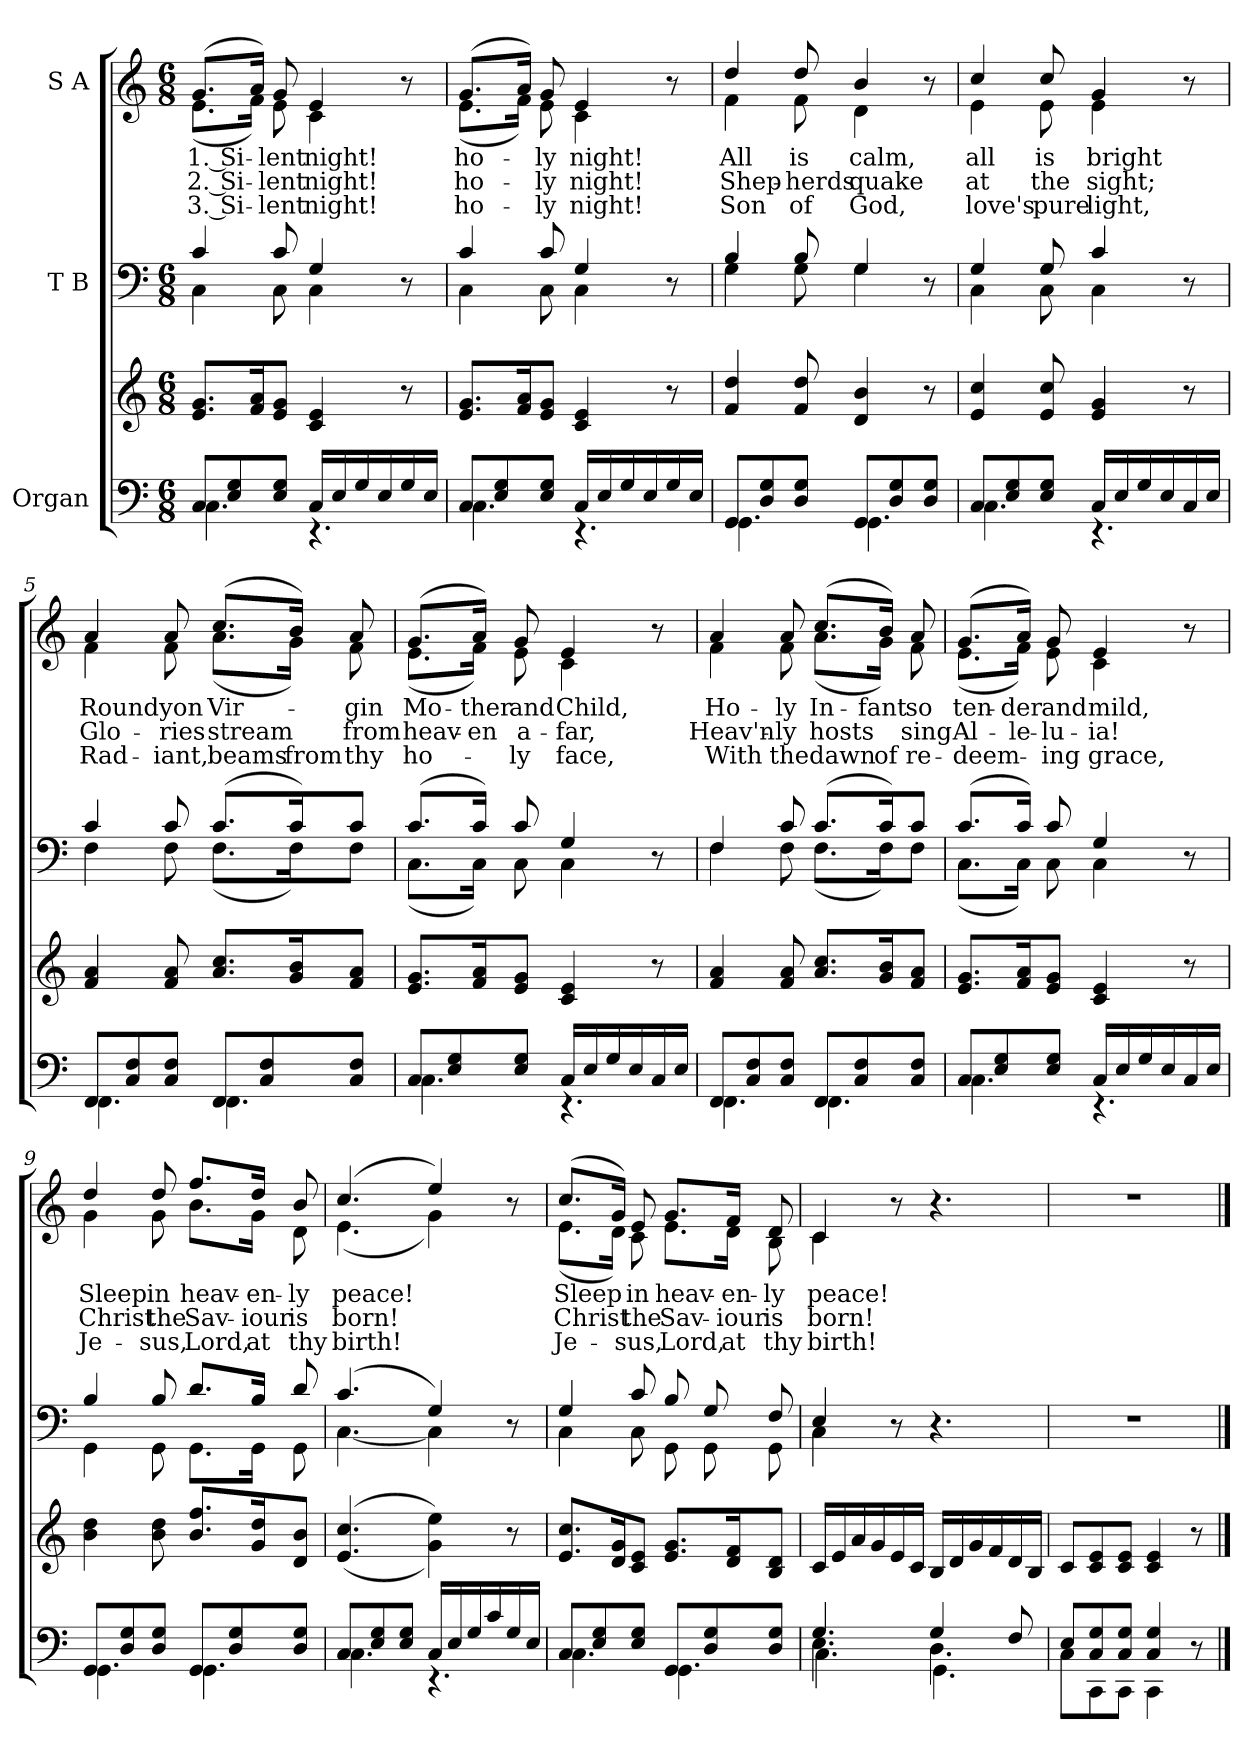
**kern	**kern	**kern	**kern	**text	**text	**text
*part3	*part3	*part2	*part1	*part1	*part1	*part1
*staff4	*staff3	*staff2	*staff1	*staff1	*staff1	*staff1
*I"Organ	*	*I"T B	*I"S A	*	*	*
*clefF4	*clefG2	*clefF4	*clefG2	*	*	*
*k[]	*k[]	*k[]	*k[]	*	*	*
*M6/8	*M6/8	*M6/8	*M6/8	*	*	*
*MM45	*MM45	*MM45	*MM45	*	*	*
=1	=1	=1	=1	=1	=1	=1
*^	*	*^	*^	*	*	*
!	!	!	!	!	!	!	!LO:LY:b	!LO:LY:b	!LO:LY:b
8C/L	4.C\	8.e/ 8.g/L	4c/	4C\	(>8.g/L	(<8.e\L	1. Si-	2. Si-	3. Si-
8E/ 8G/	.	.	.	.	.	.	.	.	.
.	.	16f/ 16a/K	.	.	16a/Jk)	16f\Jk)	.	.	.
!	!	!	!	!	!	!	!LO:LY:b	!LO:LY:b	!LO:LY:b
8E/ 8G/J	.	8e/ 8g/J	8c/	8C\	8g/	8e\	-lent	-lent	-lent
!	!	!	!	!	!	!	!LO:LY:b	!LO:LY:b	!LO:LY:b
16C/LL	4.r	4c/ 4e/	4G/	4C\	4e/	4c\	night!	night!	night!
16E/	.	.	.	.	.	.	.	.	.
16G/	.	.	.	.	.	.	.	.	.
16E/	.	.	.	.	.	.	.	.	.
16G/	.	8r	8r	8ryy	8r	8ryy	.	.	.
16E/JJ	.	.	.	.	.	.	.	.	.
=2	=2	=2	=2	=2	=2	=2	=2	=2	=2
!	!	!	!	!	!	!	!LO:LY:b	!LO:LY:b	!LO:LY:b
8C/L	4.C\	8.e/ 8.g/L	4c/	4C\	(>8.g/L	(<8.e\L	ho-	ho-	ho-
8E/ 8G/	.	.	.	.	.	.	.	.	.
.	.	16f/ 16a/K	.	.	16a/Jk)	16f\Jk)	.	.	.
!	!	!	!	!	!	!	!LO:LY:b	!LO:LY:b	!LO:LY:b
8E/ 8G/J	.	8e/ 8g/J	8c/	8C\	8g/	8e\	-ly	-ly	-ly
!	!	!	!	!	!	!	!LO:LY:b	!LO:LY:b	!LO:LY:b
16C/LL	4.r	4c/ 4e/	4G/	4C\	4e/	4c\	night!	night!	night!
16E/	.	.	.	.	.	.	.	.	.
16G/	.	.	.	.	.	.	.	.	.
16E/	.	.	.	.	.	.	.	.	.
16G/	.	8r	8r	8ryy	8r	8ryy	.	.	.
16E/JJ	.	.	.	.	.	.	.	.	.
=3	=3	=3	=3	=3	=3	=3	=3	=3	=3
!	!	!	!	!	!	!	!LO:LY:b	!LO:LY:b	!LO:LY:b
8GG/L	4.GG\	4f/ 4dd/	4B/	4G\	4dd/	4f\	All	Shep-	Son
8D/ 8G/	.	.	.	.	.	.	.	.	.
!	!	!	!	!	!	!	!LO:LY:b	!LO:LY:b	!LO:LY:b
8D/ 8G/J	.	8f/ 8dd/	8B/	8G\	8dd/	8f\	is	-herds	of
!	!	!	!	!	!	!	!LO:LY:b	!LO:LY:b	!LO:LY:b
8GG/L	4.GG\	4d/ 4b/	4G/	4G\	4b/	4d\	calm,	quake	God,
8D/ 8G/	.	.	.	.	.	.	.	.	.
8D/ 8G/J	.	8r	8r	8ryy	8r	8ryy	.	.	.
!!LO:LB:g=z	!!
=4	=4	=4	=4	=4	=4	=4	=4	=4	=4
!	!	!	!	!	!	!	!LO:LY:b	!LO:LY:b	!LO:LY:b
8C/L	4.C\	4e/ 4cc/	4G/	4C\	4cc/	4e\	all	at	love's
8E/ 8G/	.	.	.	.	.	.	.	.	.
!	!	!	!	!	!	!	!LO:LY:b	!LO:LY:b	!LO:LY:b
8E/ 8G/J	.	8e/ 8cc/	8G/	8C\	8cc/	8e\	is	the	pure
!	!	!	!	!	!	!	!LO:LY:b	!LO:LY:b	!LO:LY:b
16C/LL	4.r	4e/ 4g/	4c/	4C\	4g/	4e\	bright	sight;	light,
16E/	.	.	.	.	.	.	.	.	.
16G/	.	.	.	.	.	.	.	.	.
16E/	.	.	.	.	.	.	.	.	.
16C/	.	8r	8r	8ryy	8r	8ryy	.	.	.
16E/JJ	.	.	.	.	.	.	.	.	.
=5	=5	=5	=5	=5	=5	=5	=5	=5	=5
!	!	!	!	!	!	!	!LO:LY:b	!LO:LY:b	!LO:LY:b
8FF/L	4.FF\	4f/ 4a/	4c/	4F\	4a/	4f\	Round	Glo-	Rad-
8C/ 8F/	.	.	.	.	.	.	.	.	.
!	!	!	!	!	!	!	!LO:LY:b	!LO:LY:b	!LO:LY:b
8C/ 8F/J	.	8f/ 8a/	8c/	8F\	8a/	8f\	yon	-ries	-iant,
!	!	!	!	!	!	!	!LO:LY:b	!LO:LY:b	!LO:LY:b
8FF/L	4.FF\	8.a/ 8.cc/L	(>8.c/L	(<8.F\L	(>8.cc/L	(<8.a\L	Vir-	stream	beams
8C/ 8F/	.	.	.	.	.	.	.	.	.
!	!	!	!	!	!	!	!	!	!LO:LY:b
.	.	16g/ 16b/K	16c/K)	16F\K)	16b/Jk)	16g\Jk)	.	.	from
!	!	!	!	!	!	!	!LO:LY:b	!LO:LY:b	!LO:LY:b
8C/ 8F/J	.	8f/ 8a/J	8c/J	8F\J	8a/	8f\	-gin	from	thy
=6	=6	=6	=6	=6	=6	=6	=6	=6	=6
!	!	!	!	!	!	!	!LO:LY:b	!LO:LY:b	!LO:LY:b
8C/L	4.C\	8.e/ 8.g/L	(>8.c/L	(<8.C\L	(>8.g/L	(<8.e\L	Mo-	heav-	ho-
8E/ 8G/	.	.	.	.	.	.	.	.	.
!	!	!	!	!	!	!	!LO:LY:b	!LO:LY:b	!
.	.	16f/ 16a/K	16c/Jk)	16C\Jk)	16a/Jk)	16f\Jk)	-ther	-en	.
!	!	!	!	!	!	!	!LO:LY:b	!LO:LY:b	!LO:LY:b
8E/ 8G/J	.	8e/ 8g/J	8c/	8C\	8g/	8e\	and	a-	-ly
!	!	!	!	!	!	!	!LO:LY:b	!LO:LY:b	!LO:LY:b
16C/LL	4.r	4c/ 4e/	4G/	4C\	4e/	4c\	Child,	-far,	face,
16E/	.	.	.	.	.	.	.	.	.
16G/	.	.	.	.	.	.	.	.	.
16E/	.	.	.	.	.	.	.	.	.
16C/	.	8r	8r	8ryy	8r	8ryy	.	.	.
16E/JJ	.	.	.	.	.	.	.	.	.
!!LO:PB:g=z	!!
=7	=7	=7	=7	=7	=7	=7	=7	=7	=7
!	!	!	!	!	!	!	!LO:LY:b	!LO:LY:b	!LO:LY:b
8FF/L	4.FF\	4f/ 4a/	4F/	4F\	4a/	4f\	Ho-	Heav'n-	With
8C/ 8F/	.	.	.	.	.	.	.	.	.
!	!	!	!	!	!	!	!LO:LY:b	!LO:LY:b	!LO:LY:b
8C/ 8F/J	.	8f/ 8a/	8c/	8F\	8a/	8f\	-ly	-ly	the
!	!	!	!	!	!	!	!LO:LY:b	!LO:LY:b	!LO:LY:b
8FF/L	4.FF\	8.a/ 8.cc/L	(>8.c/L	(<8.F\L	(>8.cc/L	(<8.a\L	In-	hosts	dawn
8C/ 8F/	.	.	.	.	.	.	.	.	.
!	!	!	!	!	!	!	!LO:LY:b	!	!LO:LY:b
.	.	16g/ 16b/K	16c/K)	16F\K)	16b/Jk)	16g\Jk)	-fant	.	of
!	!	!	!	!	!	!	!LO:LY:b	!LO:LY:b	!LO:LY:b
8C/ 8F/J	.	8f/ 8a/J	8c/J	8F\J	8a/	8f\	so	sing	re-
=8	=8	=8	=8	=8	=8	=8	=8	=8	=8
!	!	!	!	!	!	!	!LO:LY:b	!LO:LY:b	!LO:LY:b
8C/L	4.C\	8.e/ 8.g/L	(>8.c/L	(<8.C\L	(>8.g/L	(<8.e\L	ten-	Al-	-deem-
8E/ 8G/	.	.	.	.	.	.	.	.	.
!	!	!	!	!	!	!	!LO:LY:b	!LO:LY:b	!
.	.	16f/ 16a/K	16c/Jk)	16C\Jk)	16a/Jk)	16f\Jk)	-der	-le-	.
!	!	!	!	!	!	!	!LO:LY:b	!LO:LY:b	!LO:LY:b
8E/ 8G/J	.	8e/ 8g/J	8c/	8C\	8g/	8e\	and	-lu-	-ing
!	!	!	!	!	!	!	!LO:LY:b	!LO:LY:b	!LO:LY:b
16C/LL	4.r	4c/ 4e/	4G/	4C\	4e/	4c\	mild,	-ia!	grace,
16E/	.	.	.	.	.	.	.	.	.
16G/	.	.	.	.	.	.	.	.	.
16E/	.	.	.	.	.	.	.	.	.
16C/	.	8r	8r	8ryy	8r	8ryy	.	.	.
16E/JJ	.	.	.	.	.	.	.	.	.
=9	=9	=9	=9	=9	=9	=9	=9	=9	=9
!	!	!	!	!	!	!	!LO:LY:b	!LO:LY:b	!LO:LY:b
8GG/L	4.GG\	4b\ 4dd\	4B/	4GG\	4dd/	4g\	Sleep	Christ	Je-
8D/ 8G/	.	.	.	.	.	.	.	.	.
!	!	!	!	!	!	!	!LO:LY:b	!LO:LY:b	!LO:LY:b
8D/ 8G/J	.	8b\ 8dd\	8B/	8GG\	8dd/	8g\	in	the	-sus,
!	!	!	!	!	!	!	!LO:LY:b	!LO:LY:b	!LO:LY:b
8GG/L	4.GG\	8.b/ 8.ff/L	8.d/L	8.GG\L	8.ff/L	8.b\L	heav-	Sav-	Lord,
8D/ 8G/	.	.	.	.	.	.	.	.	.
!	!	!	!	!	!	!	!LO:LY:b	!LO:LY:b	!LO:LY:b
.	.	16g/ 16dd/K	16B/Jk	16GG\Jk	16dd/Jk	16g\Jk	-en-	-iour	at
!	!	!	!	!	!	!	!LO:LY:b	!LO:LY:b	!LO:LY:b
8D/ 8G/J	.	8d/ 8b/J	8d/	8GG\	8b/	8d\	-ly	is	thy
!!LO:LB:g=z	!!
=10	=10	=10	=10	=10	=10	=10	=10	=10	=10
!	!	!	!	!	!	!	!LO:LY:b	!LO:LY:b	!LO:LY:b
8C/L	4.C\	(>(>4.e/ 4.cc/	(>4.c/	[4.C\	(>4.cc/	(<4.e\	peace!	born!	birth!
8E/ 8G/	.	.	.	.	.	.	.	.	.
8E/ 8G/J	.	.	.	.	.	.	.	.	.
16C/LL	4.r	4g\ 4ee\))	4G/)	4C\]	4ee/)	4g\)	.	.	.
16E/	.	.	.	.	.	.	.	.	.
16G/	.	.	.	.	.	.	.	.	.
16c/	.	.	.	.	.	.	.	.	.
16G/	.	8r	8r	8ryy	8r	8ryy	.	.	.
16E/JJ	.	.	.	.	.	.	.	.	.
=11	=11	=11	=11	=11	=11	=11	=11	=11	=11
!	!	!	!	!	!	!	!LO:LY:b	!LO:LY:b	!LO:LY:b
8C/L	4.C\	8.e/ 8.cc/L	4G/	4C\	(>8.cc/L	(<8.e\L	Sleep	Christ	Je-
8E/ 8G/	.	.	.	.	.	.	.	.	.
.	.	16d/ 16g/K	.	.	16g/Jk)	16d\Jk)	.	.	.
!	!	!	!	!	!	!	!LO:LY:b	!LO:LY:b	!LO:LY:b
8E/ 8G/J	.	8c/ 8e/J	8c/	8C\	8e/	8c\	in	the	-sus,
!	!	!	!	!	!	!	!LO:LY:b	!LO:LY:b	!LO:LY:b
8GG/L	4.GG\	8.e/ 8.g/L	8B/	8GG\	8.g/L	8.e\L	heav-	Sav-	Lord,
8D/ 8G/	.	.	8G/	8GG\	.	.	.	.	.
!	!	!	!	!	!	!	!LO:LY:b	!LO:LY:b	!LO:LY:b
.	.	16d/ 16f/K	.	.	16f/Jk	16d\Jk	-en-	-iour	at
!	!	!	!	!	!	!	!LO:LY:b	!LO:LY:b	!LO:LY:b
8D/ 8G/J	.	8B/ 8d/J	8F/	8GG\	8d/	8B\	-ly	is	thy
=12	=12	=12	=12	=12	=12	=12	=12	=12	=12
*	*^	*	*	*	*	*	*	*	*
!	!	!	!	!	!	!	!	!LO:LY:b	!LO:LY:b	!LO:LY:b
4.G/	4.E\	4.C\	16c/LL	4E/	4C\	4c/	4c\	peace!	born!	birth!
.	.	.	16e/	.	.	.	.	.	.	.
.	.	.	16a/	.	.	.	.	.	.	.
.	.	.	16g/	.	.	.	.	.	.	.
.	.	.	16e/	8r	8ryy	8r	8ryy	.	.	.
.	.	.	16c/JJ	.	.	.	.	.	.	.
4G/	4.D\	4.GG\	16B/LL	4.r	4ryy	4.r	4ryy	.	.	.
.	.	.	16d/	.	.	.	.	.	.	.
.	.	.	16g/	.	.	.	.	.	.	.
.	.	.	16f/	.	.	.	.	.	.	.
8F/	.	.	16d/	.	8ryy	.	8ryy	.	.	.
.	.	.	16B/JJ	.	.	.	.	.	.	.
*	*	*	*	*v	*v	*	*	*	*	*
*	*v	*v	*	*	*v	*v	*	*	*
=13	=13	=13	=13	=13	=13	=13	=13
8E/L	8C\L	8c/L	2.r	2.r	.	.	.
8C/ 8G/	8CC\	8c/ 8e/	.	.	.	.	.
8C/ 8G/J	8CC\J	8c/ 8e/J	.	.	.	.	.
4C/ 4G/	4CC\	4c/ 4e/	.	.	.	.	.
8r	8ryy	8r	.	.	.	.	.
*v	*v	*	*	*	*	*	*
==	==	==	==	==	==	==
*-	*-	*-	*-	*-	*-	*-
